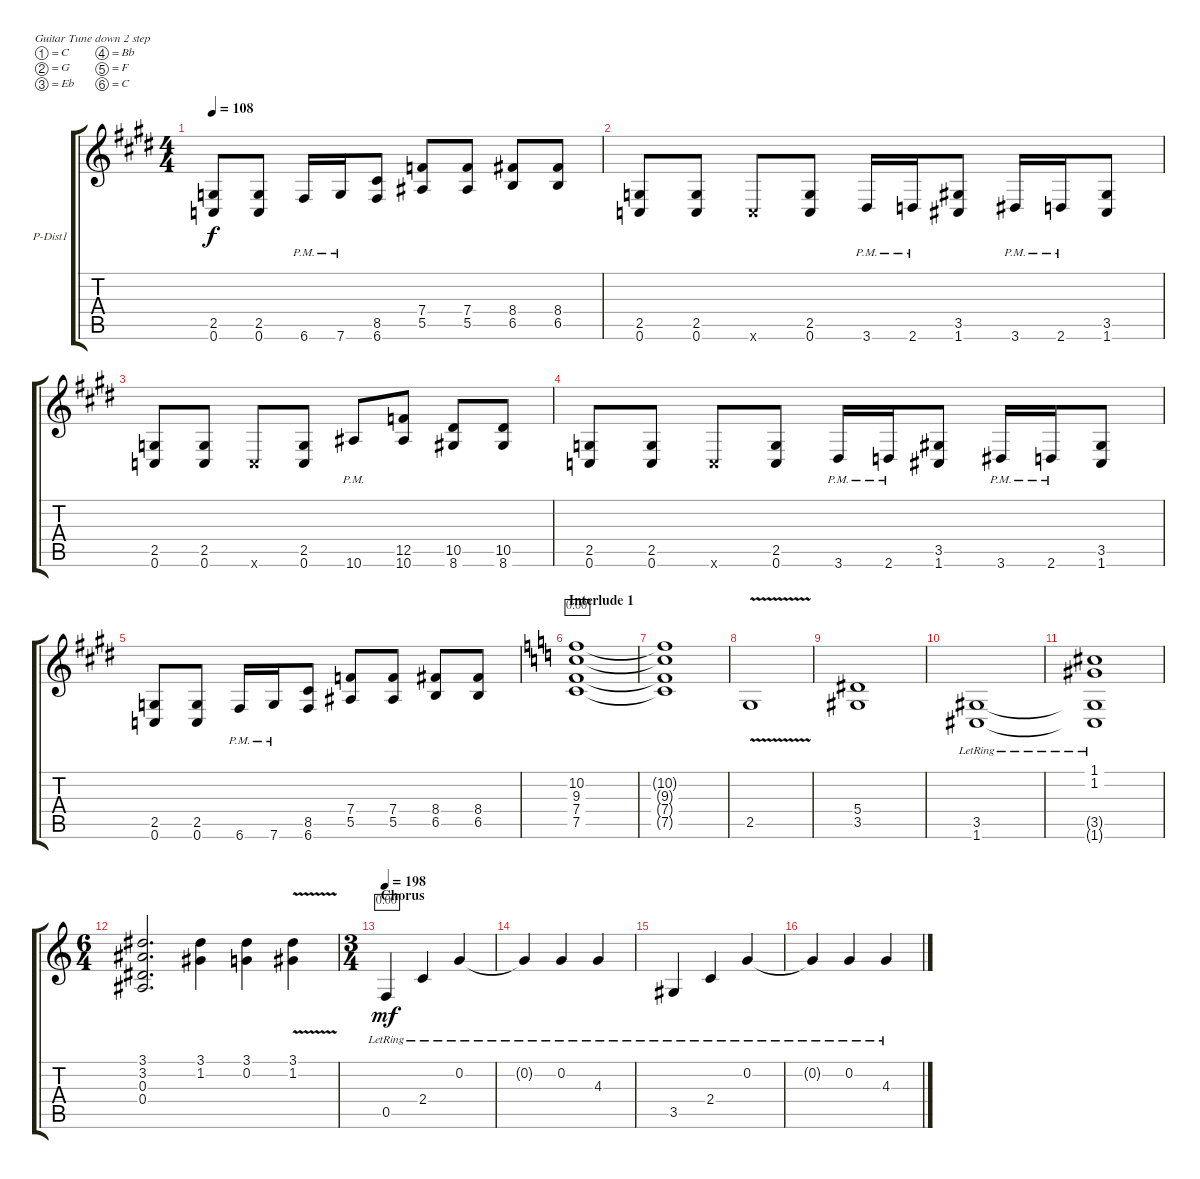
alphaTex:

\defaultSystemsLayout 4
\bracketExtendMode groupsimilarinstruments
\firstSystemTrackNameOrientation horizontal
\otherSystemsTrackNameOrientation horizontal
\track ("Petrucci Dist 1" "P-Dist1") {instrument distortionguitar}
\staff {score tabs}
\tuning (C4 G3 Eb3 Bb2 F2 C2)
\ts (4 4)
\tempo 108
\clef g2
\ks e
(0.6 2.5).8{dy f} (0.6 2.5).8 6.6{pm}.16 7.6{pm}.16 (6.6 8.5).8 (5.5 7.4).8 (5.5 7.4).8 (6.5 8.4).8 (6.5 8.4).8 |
(0.6 2.5).8 (0.6 2.5).8 0.6{x}.8 (0.6 2.5).8 3.6{pm}.16 2.6{pm}.16 (1.6 3.5).8 3.6{pm}.16 2.6{pm}.16 (1.6 3.5).8 |
(0.6 2.5).8 (0.6 2.5).8 0.6{x}.8 (0.6 2.5).8 10.6{pm}.8 (10.6 12.5).8 (8.6 10.5).8 (8.6 10.5).8 |
(0.6 2.5).8 (0.6 2.5).8 0.6{x}.8 (0.6 2.5).8 3.6{pm}.16 2.6{pm}.16 (1.6 3.5).8 3.6{pm}.16 2.6{pm}.16 (1.6 3.5).8 |
(0.6 2.5).8 (0.6 2.5).8 6.6{pm}.16 7.6{pm}.16 (6.6 8.5).8 (5.5 7.4).8 (5.5 7.4).8 (6.5 8.4).8 (6.5 8.4).8 |
\section ("" "Interlude 1")
\ks aminor
(10.2 9.3 7.4 7.5).1{timer} |
(7.4{t} 9.3{t} 10.2{t} 7.5{t}).1 |
2.5{v}.1 |
(3.5 5.4).1 |
(1.6{lr} 3.5{lr}).1 |
(1.1{lr} 1.2{lr} 3.5{lr t} 1.6{lr t}).1 |
\ts (6 4)
(3.1 3.2 0.3 0.4).2{d} (3.1 1.2).4 (3.1 0.2).4 (3.1 1.2{v}).4 |
\ts (3 4)
\section ("" "Chorus")
\tempo 198
0.5{lr}.4{dy mf timer} 2.4{lr}.4 0.2{lr}.4 |
0.2{lr t}.4 0.2{lr}.4 4.3{lr}.4 |
3.5{lr}.4 2.4{lr}.4 0.2{lr}.4 |
0.2{lr t}.4 0.2{lr}.4 4.3{lr}.4
